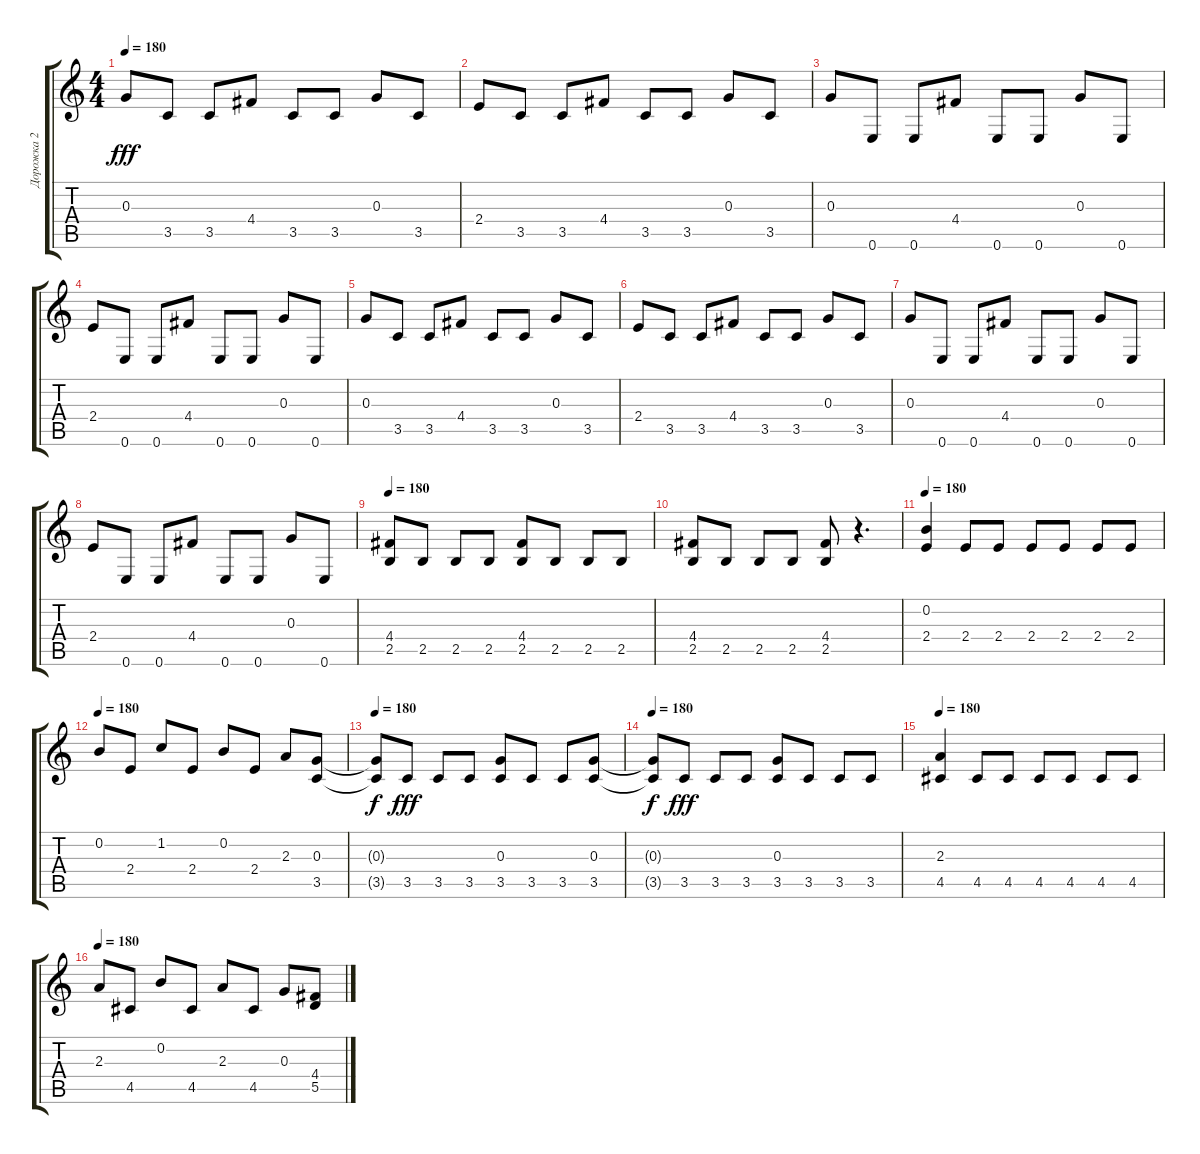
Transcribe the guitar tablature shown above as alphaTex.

\track ("Дорожка 2" "Дорожка 2") {instrument distortionguitar}
\staff {score tabs}
\tuning (E4 B3 G3 D3 A2 E2) {hide}
\ts (4 4)
\tempo 180
\clef g2
\ks c
0.3.8{dy fff} 3.5.8 3.5.8 4.4.8 3.5.8 3.5.8 0.3.8 3.5.8 |
2.4.8 3.5.8 3.5.8 4.4.8 3.5.8 3.5.8 0.3.8 3.5.8 |
0.3.8 0.6.8 0.6.8 4.4.8 0.6.8 0.6.8 0.3.8 0.6.8 |
2.4.8 0.6.8 0.6.8 4.4.8 0.6.8 0.6.8 0.3.8 0.6.8 |
0.3.8 3.5.8 3.5.8 4.4.8 3.5.8 3.5.8 0.3.8 3.5.8 |
2.4.8 3.5.8 3.5.8 4.4.8 3.5.8 3.5.8 0.3.8 3.5.8 |
0.3.8 0.6.8 0.6.8 4.4.8 0.6.8 0.6.8 0.3.8 0.6.8 |
2.4.8 0.6.8 0.6.8 4.4.8 0.6.8 0.6.8 0.3.8 0.6.8 |
\tempo 180
(4.4 2.5).8 2.5.8 2.5.8 2.5.8 (4.4 2.5).8 2.5.8 2.5.8 2.5.8 |
(4.4 2.5).8 2.5.8 2.5.8 2.5.8 (4.4 2.5).8 r.4{d} |
\tempo 180
(0.2 2.4).4 2.4.8 2.4.8 2.4.8 2.4.8 2.4.8 2.4.8 |
\tempo 180
0.2.8 2.4.8 1.2.8 2.4.8 0.2.8 2.4.8 2.3.8 (0.3 3.5).8 |
\tempo 180
(0.3{t} 3.5{t}).8{dy f} 3.5.8{dy fff} 3.5.8 3.5.8 (0.3 3.5).8 3.5.8 3.5.8 (0.3 3.5).8 |
\tempo 180
(0.3{t} 3.5{t}).8{dy f} 3.5.8{dy fff} 3.5.8 3.5.8 (0.3 3.5).8 3.5.8 3.5.8 3.5.8 |
\tempo 180
(2.3 4.5).4 4.5.8 4.5.8 4.5.8 4.5.8 4.5.8 4.5.8 |
\tempo 180
2.3.8 4.5.8 0.2.8 4.5.8 2.3.8 4.5.8 0.3.8 (4.4 5.5).8
